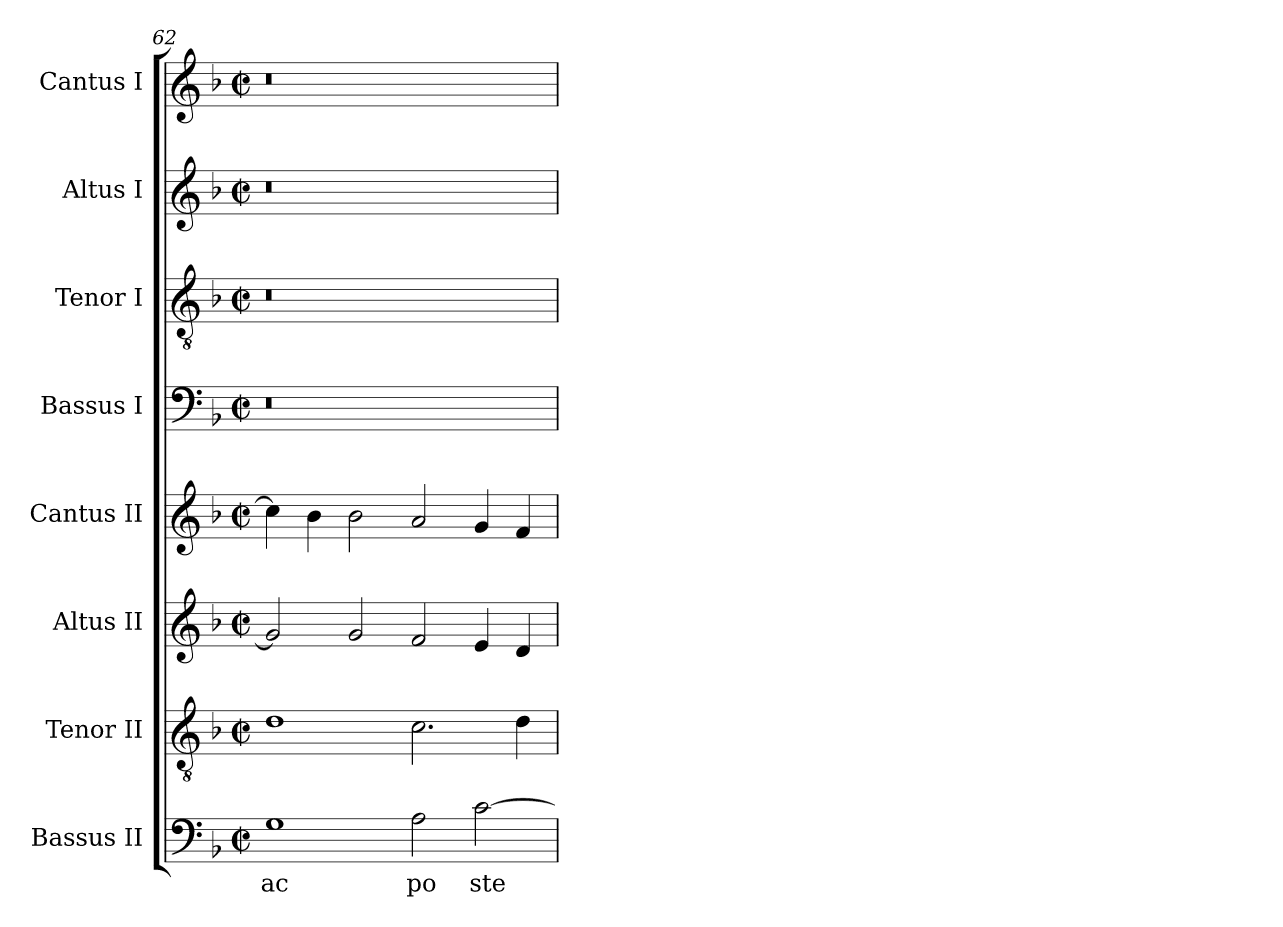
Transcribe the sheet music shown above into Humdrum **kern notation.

**kern	**text	**kern	**kern	**kern	**kern	**kern	**kern	**kern
*part8	*part8	*part7	*part6	*part5	*part4	*part3	*part2	*part1
*staff8	*staff8	*staff7	*staff6	*staff5	*staff4	*staff3	*staff2	*staff1
*I"Bassus II	*	*I"Tenor II	*I"Altus II	*I"Cantus II	*I"Bassus I	*I"Tenor I	*I"Altus I	*I"Cantus I
*clefF4	*	*clefGv2	*clefG2	*clefG2	*clefF4	*clefGv2	*clefG2	*clefG2
*k[b-]	*	*k[b-]	*k[b-]	*k[b-]	*k[b-]	*k[b-]	*k[b-]	*k[b-]
*F:	*	*F:	*F:	*F:	*F:	*F:	*F:	*F:
*M2/2	*	*M2/2	*M2/2	*M2/2	*M2/2	*M2/2	*M2/2	*M2/2
*met(c|)	*	*met(c|)	*met(c|)	*met(c|)	*met(c|)	*met(c|)	*met(c|)	*met(c|)
=62	=62	=62	=62	=62	=62	=62	=62	=62
!	!LO:LY:b:cj	!	!	!	!	!	!	!
1G	ac	1d	2g/]	4cc\]	0r	0r	0r	0r
.	.	.	.	4b-\	.	.	.	.
.	.	.	2g/	2b-\	.	.	.	.
!	!LO:LY:b:cj	!	!	!	!	!	!	!
2A\	po	2.c\	2f/	2a/	.	.	.	.
!	!LO:LY:b	!	!	!	!	!	!	!
[>2c\	ste	.	4e/	4g/	.	.	.	.
.	.	4d\	4d/	4f/	.	.	.	.
=	=	=	=	=	=	=	=	=
*-	*-	*-	*-	*-	*-	*-	*-	*-
